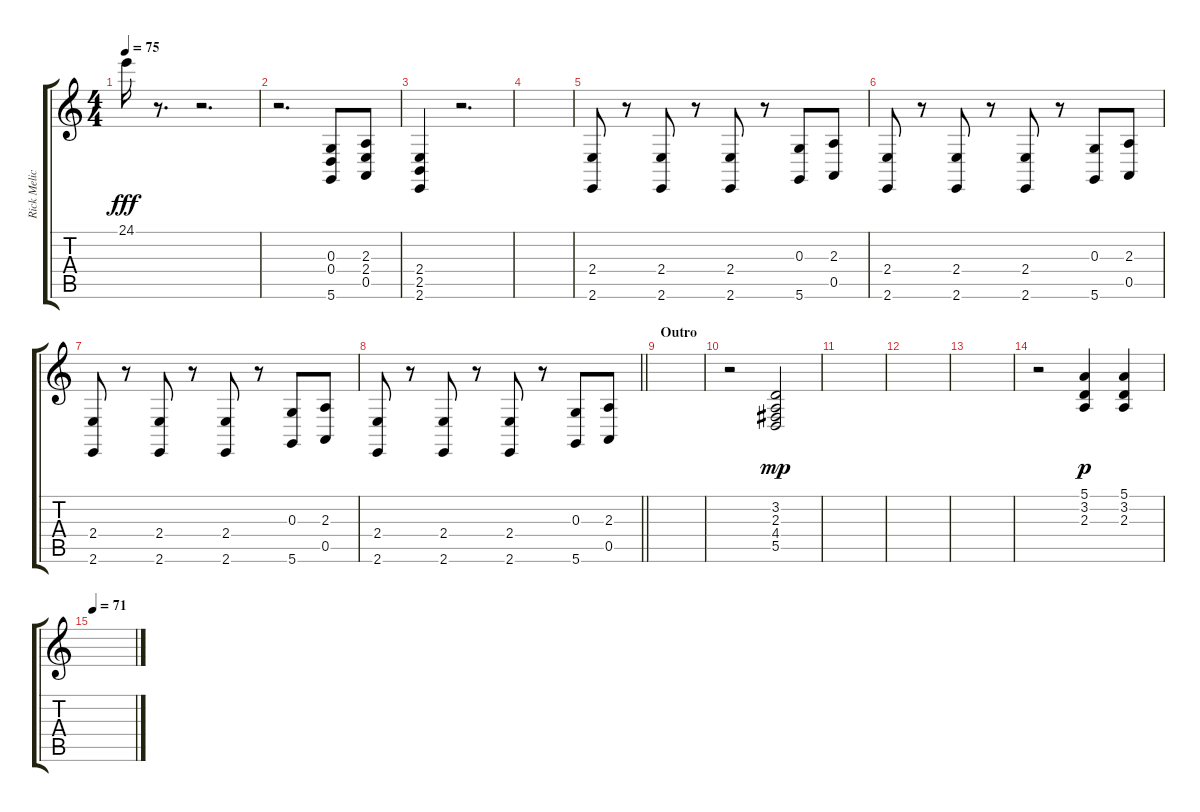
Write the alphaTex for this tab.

\track ("Rick Melick" "Rick Melic") {instrument brightacousticpiano}
\staff {score tabs}
\tuning (E4 B3 G3 D3 A2 D2) {hide}
\ts (4 4)
\tempo 75
\clef g2
\ks c
24.1.16{dy fff} r.8{d} r.2{d} |
r.2{d} (0.3 0.4 5.6).8 (2.3 2.4 0.5).8 |
(2.4 2.5 2.6).4 r.2{d} |
|
(2.4 2.6).8 r.8 (2.4 2.6).8 r.8 (2.4 2.6).8 r.8 (0.3 5.6).8 (2.3 0.5).8 |
(2.4 2.6).8 r.8 (2.4 2.6).8 r.8 (2.4 2.6).8 r.8 (0.3 5.6).8 (2.3 0.5).8 |
(2.4 2.6).8 r.8 (2.4 2.6).8 r.8 (2.4 2.6).8 r.8 (0.3 5.6).8 (2.3 0.5).8 |
\barLineRight lightlight
(2.4 2.6).8 r.8 (2.4 2.6).8 r.8 (2.4 2.6).8 r.8 (0.3 5.6).8 (2.3 0.5).8 |
\section ("" "Outro")
|
r.2 (3.2 2.3 4.4 5.5).2{dy mp} |
|
|
|
r.2 (5.1 3.2 2.3).4{dy p} (5.1 3.2 2.3).4 |
\tempo 71
